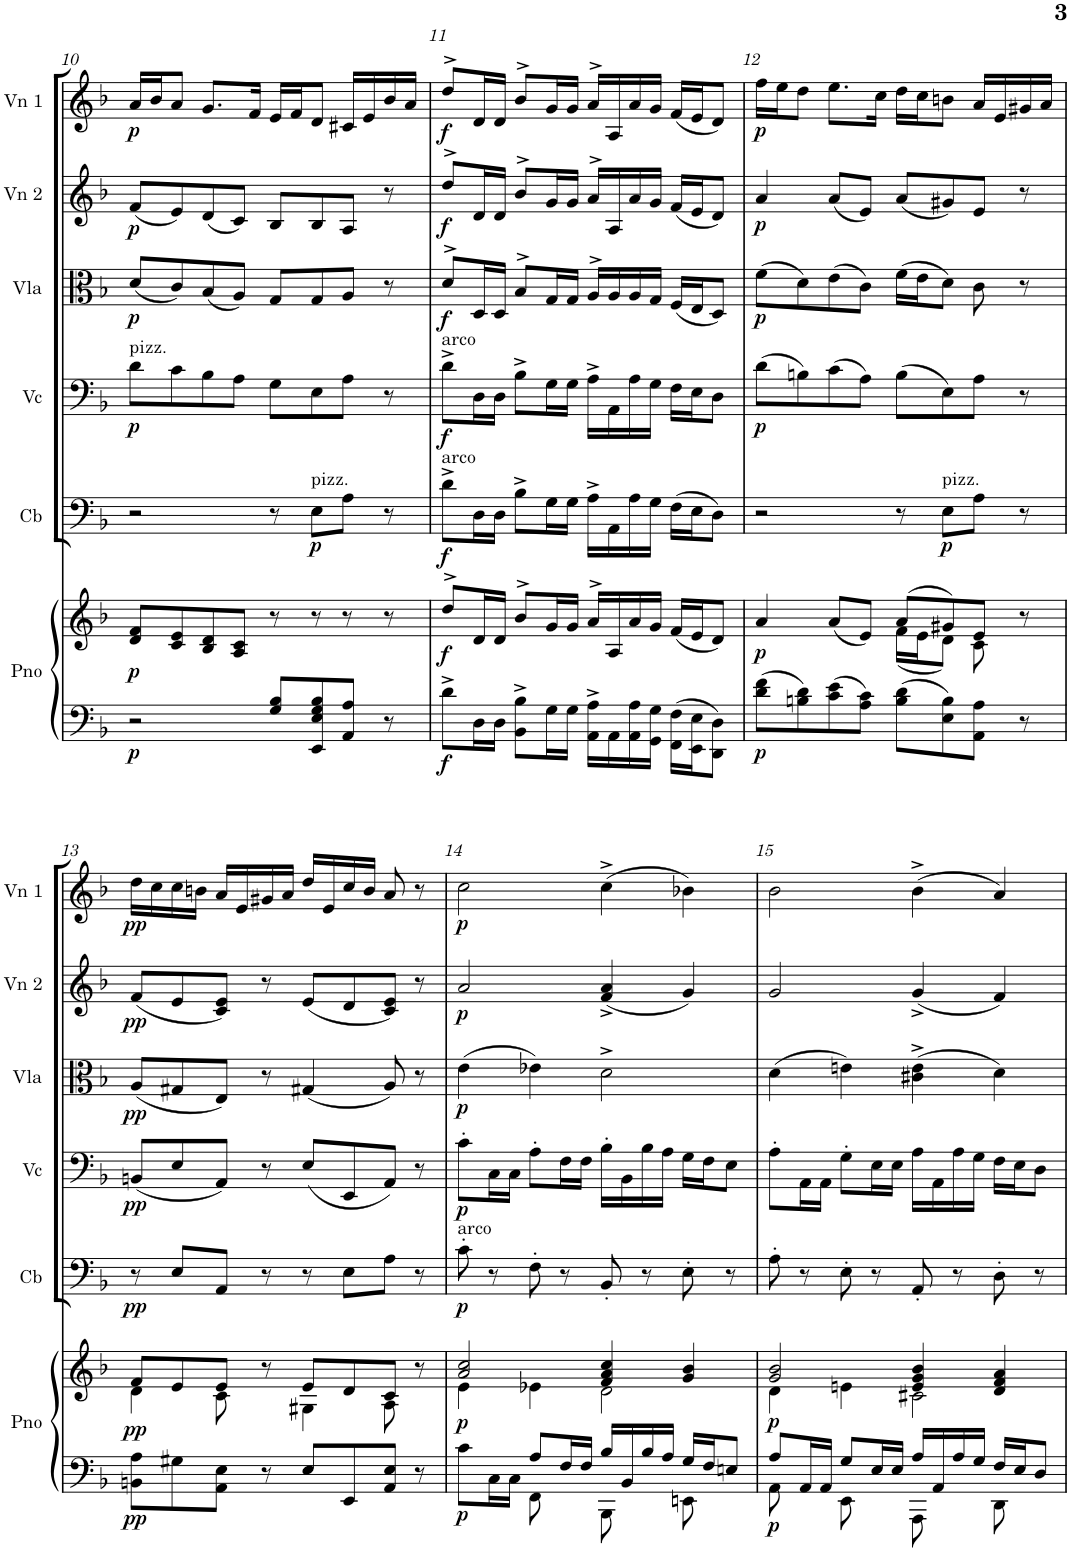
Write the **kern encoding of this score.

**kern	**kern	**dynam	**kern	**dynam	**kern	**dynam	**kern	**dynam	**kern	**dynam	**kern	**dynam
*part6	*part6	*part6	*part5	*part5	*part4	*part4	*part3	*part3	*part2	*part2	*part1	*part1
*staff7	*staff6	*staff6/7	*staff5	*staff5	*staff4	*staff4	*staff3	*staff3	*staff2	*staff2	*staff1	*staff1
*I"Piano	*	*	*I"Contrabass	*	*I"Violoncello	*	*I"Viola	*	*I"Violin 2	*	*I"Violin 1	*
*I'Pno	*	*	*I'Cb	*	*I'Vc	*	*I'Vla	*	*I'Vn 2	*	*I'Vn 1	*
!!LO:PB:g=z
*clefF4	*clefG2	*	*clefF4	*	*clefF4	*	*clefC3	*	*clefG2	*	*clefG2	*
*	*	*	*Trd7c12	*	*	*	*	*	*	*	*	*
*k[b-]	*k[b-]	*	*k[b-]	*	*k[b-]	*	*k[b-]	*	*k[b-]	*	*k[b-]	*
*M4/4	*M4/4	*	*M4/4	*	*M4/4	*	*M4/4	*	*M4/4	*	*M4/4	*
*met(c)	*met(c)	*	*met(c)	*	*met(c)	*	*met(c)	*	*met(c)	*	*met(c)	*
=10	=10	=10	=10	=10	=10	=10	=10	=10	=10	=10	=10	=10
!	!	!	!	!	!LO:TX:a:t=pizz.	!	!	!	!	!	!	!
!	!	!LO:DY:b=2	!	!	!	!	!	!	!	!	!	!
!	!	!LO:DY:n=1:b	!	!	!	!LO:DY:b	!	!LO:DY:b	!	!LO:DY:b	!	!LO:DY:b
2r	8d/ 8f/L	p p	2r	.	8d\L	p	(8d/L	p	(8f/L	p	16a/LL	p
.	.	.	.	.	.	.	.	.	.	.	16b-/J	.
.	8c/ 8e/	.	.	.	8c\	.	8c/)	.	8e/)	.	8a/J	.
.	8B-/ 8d/	.	.	.	8B-\	.	(8B-/	.	(8d/	.	8.g/L	.
.	8A/ 8c/J	.	.	.	8A\J	.	8A/J)	.	8c/J)	.	.	.
.	.	.	.	.	.	.	.	.	.	.	16f/Jk	.
8G/ 8B-/L	8r	.	8r	.	8G\L	.	8G/L	.	8B-/L	.	16e/LL	.
.	.	.	.	.	.	.	.	.	.	.	16f/J	.
!	!	!	!LO:TX:a:t=pizz.	!	!	!	!	!	!	!	!	!
!	!	!	!	!LO:DY:b	!	!	!	!	!	!	!	!
8EE/ 8E/ 8G/ 8B-/	8r	.	8E\L	p	8E\	.	8G/	.	8B-/	.	8d/J	.
8AA/ 8A/J	8r	.	8A\J	.	8A\J	.	8A/J	.	8A/J	.	16c#X/LL	.
.	.	.	.	.	.	.	.	.	.	.	16e/	.
8r	8r	.	8r	.	8r	.	8r	.	8r	.	16b-/	.
.	.	.	.	.	.	.	.	.	.	.	16a/JJ	.
=11	=11	=11	=11	=11	=11	=11	=11	=11	=11	=11	=11	=11
!	!	!	!	!	!LO:TX:a:t=arco	!	!	!	!	!	!	!
!	!	!	!LO:TX:a:t=arco	!	!	!	!	!	!	!	!	!
!	!	!LO:DY:b=2	!	!	!	!	!	!	!	!	!	!
!	!	!LO:DY:n=1:b	!	!LO:DY:b	!	!LO:DY:b	!	!LO:DY:b	!	!LO:DY:b	!	!LO:DY:b
8d^\L	8dd^>/L	f f	8d^\L	f	8d^\L	f	8d^>/L	f	8dd^>/L	f	8dd^>/L	f
16D\L	16d/L	.	16D\L	.	16D\L	.	16D/L	.	16d/L	.	16d/L	.
16D\JJ	16d/JJ	.	16D\JJ	.	16D\JJ	.	16D/JJ	.	16d/JJ	.	16d/JJ	.
8BB-\^ 8B-\^L	8b-^>/L	.	8B-^\L	.	8B-^\L	.	8B-^>/L	.	8b-^>/L	.	8b-^>/L	.
16G\L	16g/L	.	16G\L	.	16G\L	.	16G/L	.	16g/L	.	16g/L	.
16G\JJ	16g/JJ	.	16G\JJ	.	16G\JJ	.	16G/JJ	.	16g/JJ	.	16g/JJ	.
16AA\^ 16A\^LL	16a^>/LL	.	16A^\LL	.	16A^\LL	.	16A^>/LL	.	16a^>/LL	.	16a^>/LL	.
16AA\	16A/	.	16AA\	.	16AA\	.	16A/	.	16A/	.	16A/	.
16AA\ 16A\	16a/	.	16A\	.	16A\	.	16A/	.	16a/	.	16a/	.
16GG\ 16G\JJ	16g/JJ	.	16G\JJ	.	16G\JJ	.	16G/JJ	.	16g/JJ	.	16g/JJ	.
16FF\ 16F\LL	(16f/LL	.	(16F\LL	.	16F\LL	.	(16F/LL	.	(16f/LL	.	(16f/LL	.
16EE\ 16E\J	16e/J	.	16E\J	.	16E\J	.	16E/J	.	16e/J	.	16e/J	.
8DD\ 8D\J	8d/J)	.	8D\J)	.	8D\J	.	8D/J)	.	8d/J)	.	8d/J)	.
=12	=12	=12	=12	=12	=12	=12	=12	=12	=12	=12	=12	=12
*	*^	*	*	*	*	*	*	*	*	*	*	*
!	!	!	!LO:DY:b=2	!	!	!	!	!	!	!	!	!	!
!	!	!	!LO:DY:n=1:b	!	!	!	!LO:DY:b	!	!LO:DY:b	!	!LO:DY:b	!	!LO:DY:b
8d\ 8f\L	4a/	2ryy	p p	2r	.	(8d\L	p	(8f\L	p	4a/	p	16ff\LL	p
.	.	.	.	.	.	.	.	.	.	.	.	16ee\J	.
8Bn\ 8d\	.	.	.	.	.	8Bn\)	.	8d\)	.	.	.	8dd\J	.
8c\ 8e\	(8a/L	.	.	.	.	(8c\	.	(8e\	.	(8a/L	.	8.ee\L	.
8A\ 8c\J	8e/J)	.	.	.	.	8A\J)	.	8c\J)	.	8e/J)	.	.	.
.	.	.	.	.	.	.	.	.	.	.	.	16cc\Jk	.
8B\ 8d\L	(8a/L	(16f\LL	.	8r	.	(8B\L	.	(16f\LL	.	(8a/L	.	16dd\LL	.
.	.	16e\J	.	.	.	.	.	16e\J	.	.	.	16cc\J	.
!	!	!	!	!LO:TX:a:t=pizz.	!	!	!	!	!	!	!	!	!
!	!	!	!	!	!LO:DY:b	!	!	!	!	!	!	!	!
8E\ 8B\	8g#X/)	8d\J)	.	8E\L	p	8E\)	.	8d\J)	.	8g#X/)	.	8bn\J	.
8AA\ 8A\J	8e/J	8c\	.	8A\J	.	8A\J	.	8c\	.	8e/J	.	16a/LL	.
.	.	.	.	.	.	.	.	.	.	.	.	16e/	.
8r	8r	8ryy	.	8r	.	8r	.	8r	.	8r	.	16g#X/	.
.	.	.	.	.	.	.	.	.	.	.	.	16a/JJ	.
!!LO:LB:g=z
=13	=13	=13	=13	=13	=13	=13	=13	=13	=13	=13	=13	=13	=13
!	!	!	!LO:DY:b=2	!	!	!	!	!	!	!	!	!	!
!	!	!	!LO:DY:n=1:b	!	!LO:DY:b	!	!LO:DY:b	!	!LO:DY:b	!	!LO:DY:b	!	!LO:DY:b
8BBn\ 8A\L	8f/L	4d\	pp pp	8r	pp	(8BBn/L	pp	(8A/L	pp	(8f/L	pp	16dd\LL	pp
.	.	.	.	.	.	.	.	.	.	.	.	16cc\	.
8G#X\	8e/	.	.	8E/L	.	8E/	.	8G#X/	.	8e/	.	16cc\	.
.	.	.	.	.	.	.	.	.	.	.	.	16bn\JJ	.
8AA\ 8E\J	8e/J	8c\	.	8AA/J	.	8AA/J)	.	8E/J)	.	8c/ 8e/J)	.	16a/LL	.
.	.	.	.	.	.	.	.	.	.	.	.	16e/	.
8r	8r	8ryy	.	8r	.	8r	.	8r	.	8r	.	16g#X/	.
.	.	.	.	.	.	.	.	.	.	.	.	16a/JJ	.
8E/L	8e/L	4G#X\	.	8r	.	(8E/L	.	(4G#X/	.	(8e/L	.	16dd/LL	.
.	.	.	.	.	.	.	.	.	.	.	.	16e/	.
8EE/	8d/	.	.	8E\L	.	8EE/	.	.	.	8d/	.	16cc/	.
.	.	.	.	.	.	.	.	.	.	.	.	16b/JJ	.
8AA/ 8E/J	8c/J	8A\	.	8A\J	.	8AA/J)	.	8A/)	.	8c/ 8e/J)	.	8a/	.
8r	8r	8ryy	.	8r	.	8r	.	8r	.	8r	.	8r	.
=14	=14	=14	=14	=14	=14	=14	=14	=14	=14	=14	=14	=14	=14
*^	*	*	*	*	*	*	*	*	*	*	*	*	*
!	!	!	!	!	!LO:TX:a:t=arco	!	!	!	!	!	!	!	!	!
!	!	!	!	!LO:DY:b=2	!	!	!	!	!	!	!	!	!	!
!	!	!	!	!LO:DY:n=1:b	!	!LO:DY:b	!	!LO:DY:b	!	!LO:DY:b	!	!LO:DY:b	!	!LO:DY:b
8c\L	4ryy	2a/ 2cc/	4e\	p p	8c'\	p	8c'\L	p	(4e\	p	2a/	p	2cc\	p
16C\L	.	.	.	.	8r	.	16C\L	.	.	.	.	.	.	.
16C\JJ	.	.	.	.	.	.	16C\JJ	.	.	.	.	.	.	.
8A/L	8FF\	.	4e-X\	.	8F'\	.	8A'\L	.	4e-X\)	.	.	.	.	.
16F/L	8ryy	.	.	.	8r	.	16F\L	.	.	.	.	.	.	.
16F/JJ	.	.	.	.	.	.	16F\JJ	.	.	.	.	.	.	.
16B-/LL	8BBB-\	4f/ 4a/ 4cc/	2d\	.	8BB-'/	.	16B-'\LL	.	2d^\	.	(4f/^ 4a/^	.	(4cc^\	.
16BB-/	.	.	.	.	.	.	16BB-\	.	.	.	.	.	.	.
16B-/	8ryy	.	.	.	8r	.	16B-\	.	.	.	.	.	.	.
16A/JJ	.	.	.	.	.	.	16A\JJ	.	.	.	.	.	.	.
16G/LL	8EEn\	4g/ 4b-/	.	.	8E'\	.	16G\LL	.	.	.	4g/)	.	4b-X\)	.
16F/J	.	.	.	.	.	.	16F\J	.	.	.	.	.	.	.
8En/J	8ryy	.	.	.	8r	.	8E\J	.	.	.	.	.	.	.
=15	=15	=15	=15	=15	=15	=15	=15	=15	=15	=15	=15	=15	=15	=15
!	!	!	!	!LO:DY:b=2	!	!	!	!	!	!	!	!	!	!
!	!	!	!	!LO:DY:n=1:b	!	!	!	!	!	!	!	!	!	!
8A/L	8AA\	2g/ 2b-/	4d\	p p	8A'\	.	8A'\L	.	(4d\	.	2g/	.	2b-\	.
16AA/L	8ryy	.	.	.	8r	.	16AA\L	.	.	.	.	.	.	.
16AA/JJ	.	.	.	.	.	.	16AA\JJ	.	.	.	.	.	.	.
8G/L	8EE\	.	4en\	.	8E'\	.	8G'\L	.	4en\)	.	.	.	.	.
16E/L	8ryy	.	.	.	8r	.	16E\L	.	.	.	.	.	.	.
16E/JJ	.	.	.	.	.	.	16E\JJ	.	.	.	.	.	.	.
16A/LL	8AAA\	4e/ 4g/ 4b-/	2c#X\	.	8AA'/	.	16A\LL	.	(4c#X\^ 4e\^	.	(4g^/	.	(4b-^\	.
16AA/	.	.	.	.	.	.	16AA\	.	.	.	.	.	.	.
16A/	8ryy	.	.	.	8r	.	16A\	.	.	.	.	.	.	.
16G/JJ	.	.	.	.	.	.	16G\JJ	.	.	.	.	.	.	.
16F/LL	8DD\	4d/ 4f/ 4a/	.	.	8D'\	.	16F\LL	.	4d\)	.	4f/)	.	4a/)	.
16E/J	.	.	.	.	.	.	16E\J	.	.	.	.	.	.	.
8D/J	8ryy	.	.	.	8r	.	8D\J	.	.	.	.	.	.	.
*v	*v	*	*	*	*	*	*	*	*	*	*	*	*	*
*	*v	*v	*	*	*	*	*	*	*	*	*	*	*
=	=	=	=	=	=	=	=	=	=	=	=	=
*-	*-	*-	*-	*-	*-	*-	*-	*-	*-	*-	*-	*-
